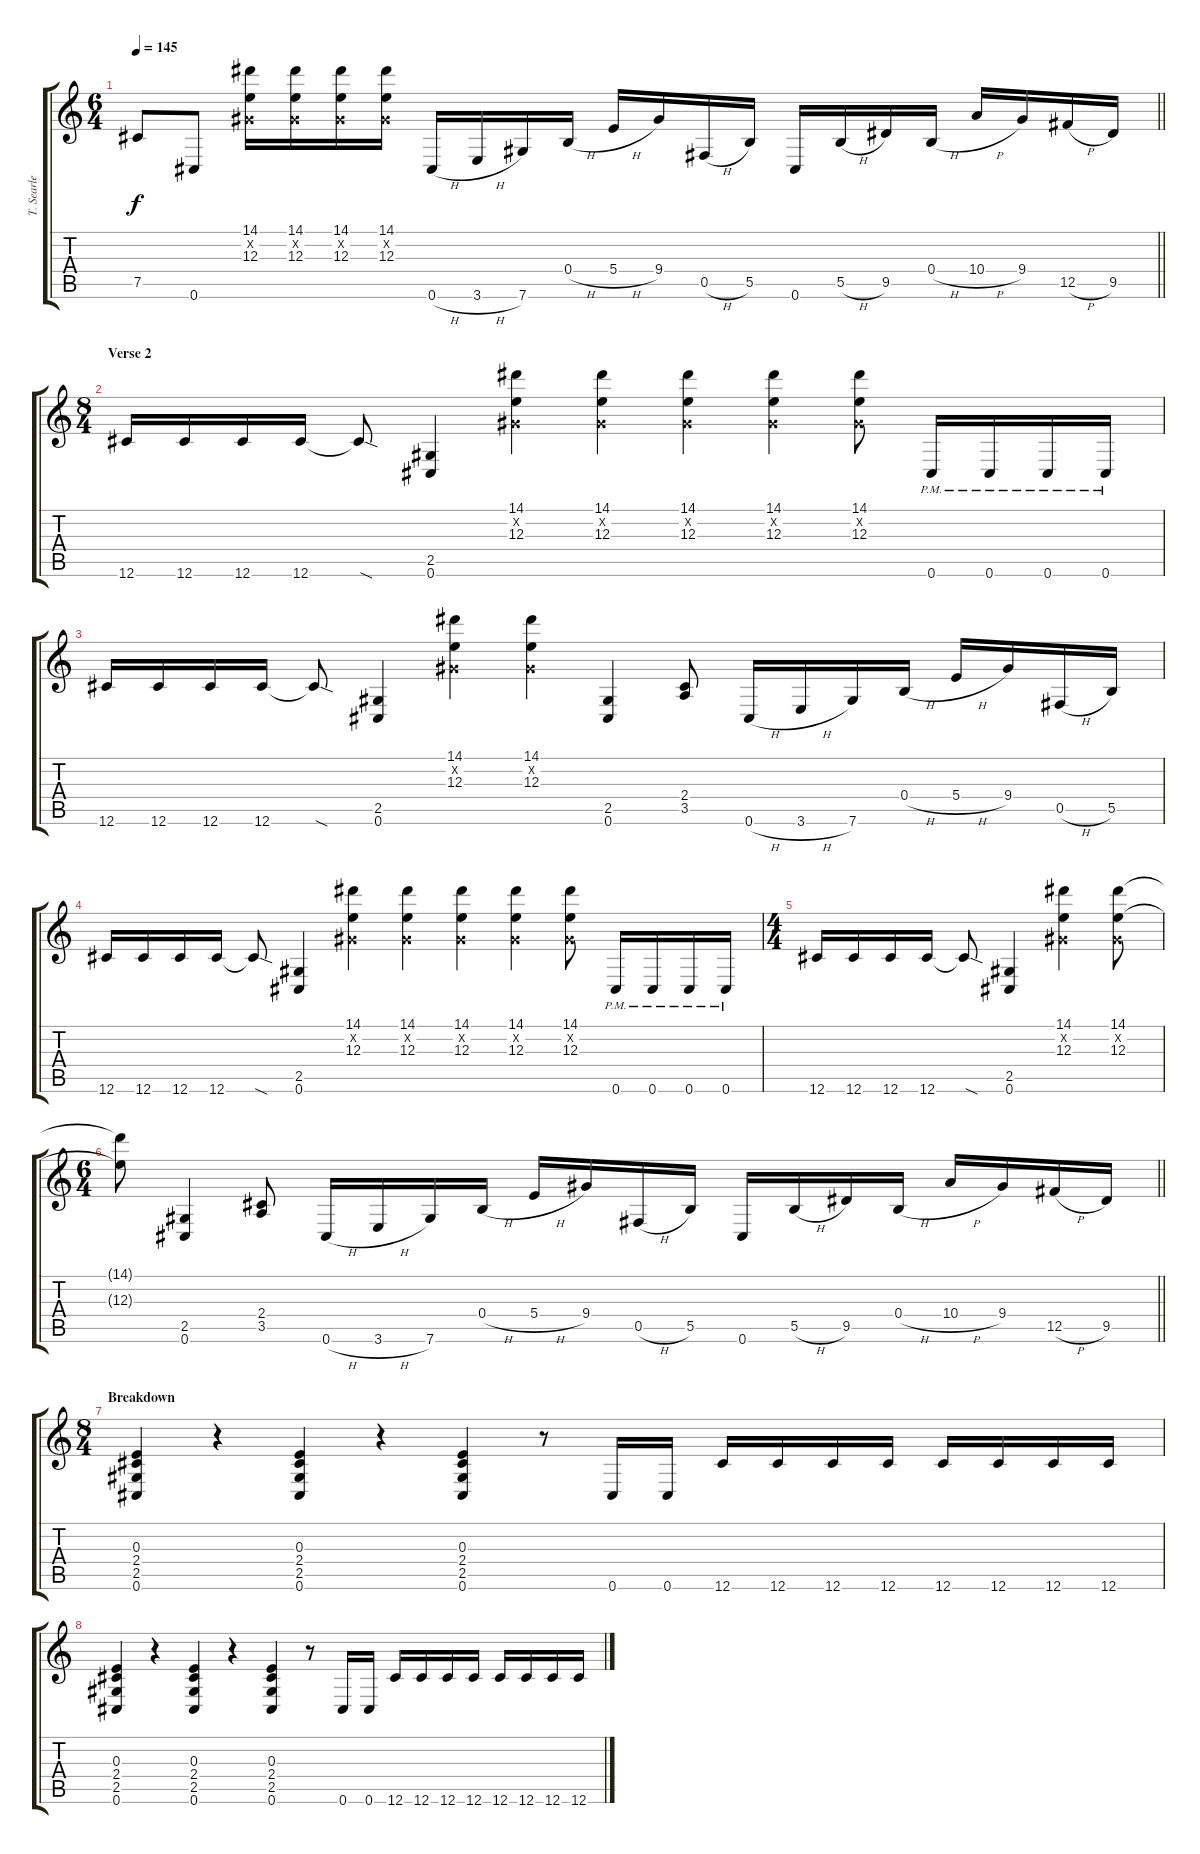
\track ("T. Searle" "T. Searle") {instrument distortionguitar}
\staff {score tabs}
\tuning (Db4 Ab3 E3 B2 Gb2 Db2) {hide}
\ts (6 4)
\tempo 145
\clef g2
\barLineRight lightlight
\ks c
7.5.8{dy f} 0.6.8 (14.1 0.2{x} 12.3).16 (14.1 0.2{x} 12.3).16 (14.1 0.2{x} 12.3).16 (14.1 0.2{x} 12.3).16 0.6{h}.16 3.6{h}.16 7.6.16 0.4{h}.16 5.4{h}.16 9.4.16 0.5{h}.16 5.5.16 0.6.16 5.5{h}.16 9.5.16 0.4{h}.16 10.4{h}.16 9.4.16 12.5{h}.16 9.5.16 |
\ts (8 4)
\section ("" "Verse 2")
12.6.16 12.6.16 12.6.16 12.6.16 12.6{sod t}.8 (2.5 0.6).4 (14.1 0.2{x} 12.3).4 (14.1 0.2{x} 12.3).4 (14.1 0.2{x} 12.3).4 (14.1 0.2{x} 12.3).4 (14.1 0.2{x} 12.3).8 0.6{pm}.16 0.6{pm}.16 0.6{pm}.16 0.6{pm}.16 |
12.6.16 12.6.16 12.6.16 12.6.16 12.6{sod t}.8 (2.5 0.6).4 (14.1 0.2{x} 12.3).4 (14.1 0.2{x} 12.3).4 (2.5 0.6).4 (2.4 3.5).8 0.6{h}.16 3.6{h}.16 7.6.16 0.4{h}.16 5.4{h}.16 9.4.16 0.5{h}.16 5.5.16 |
12.6.16 12.6.16 12.6.16 12.6.16 12.6{sod t}.8 (2.5 0.6).4 (14.1 0.2{x} 12.3).4 (14.1 0.2{x} 12.3).4 (14.1 0.2{x} 12.3).4 (14.1 0.2{x} 12.3).4 (14.1 0.2{x} 12.3).8 0.6{pm}.16 0.6{pm}.16 0.6{pm}.16 0.6{pm}.16 |
\ts (4 4)
12.6.16 12.6.16 12.6.16 12.6.16 12.6{sod t}.8 (2.5 0.6).4 (14.1 0.2{x} 12.3).4 (14.1 0.2{x} 12.3).8 |
\ts (6 4)
\barLineRight lightlight
(14.1{t} 12.3{t}).8 (2.5 0.6).4 (2.4 3.5).8 0.6{h}.16 3.6{h}.16 7.6.16 0.4{h}.16 5.4{h}.16 9.4.16 0.5{h}.16 5.5.16 0.6.16 5.5{h}.16 9.5.16 0.4{h}.16 10.4{h}.16 9.4.16 12.5{h}.16 9.5.16 |
\ts (8 4)
\section ("" "Breakdown")
(0.3 2.4 2.5 0.6).4 r.4 (0.3 2.4 2.5 0.6).4 r.4 (0.3 2.4 2.5 0.6).4 r.8 0.6.16 0.6.16 12.6.16 12.6.16 12.6.16 12.6.16 12.6.16 12.6.16 12.6.16 12.6.16 |
(0.3 2.4 2.5 0.6).4 r.4 (0.3 2.4 2.5 0.6).4 r.4 (0.3 2.4 2.5 0.6).4 r.8 0.6.16 0.6.16 12.6.16 12.6.16 12.6.16 12.6.16 12.6.16 12.6.16 12.6.16 12.6.16
